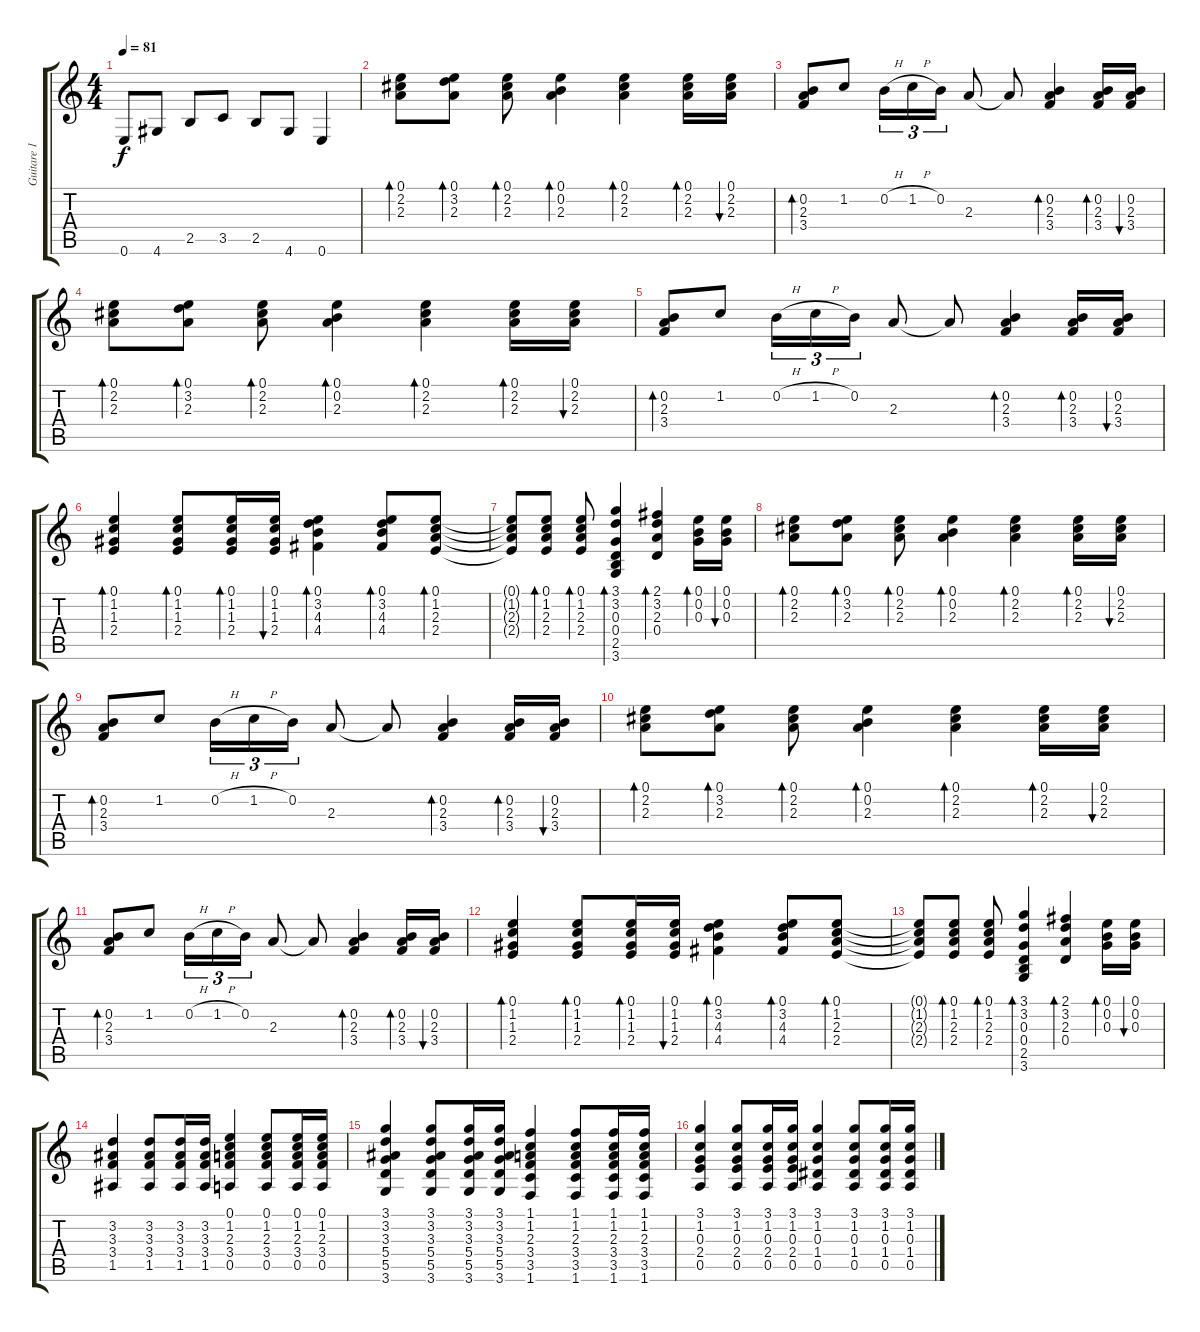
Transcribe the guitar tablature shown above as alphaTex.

\track ("Guitare 1" "Guitare 1") {instrument acousticguitarnylon}
\staff {score tabs}
\tuning (E4 B3 G3 D3 A2 E2) {hide}
\ts (4 4)
\tempo 81
\clef g2
\ks c
0.6{t}.8{dy f} 4.6.8 2.5.8 3.5.8 2.5.8 4.6.8 0.6.4 |
(0.1 2.2 2.3).8{bd 30} (0.1 3.2 2.3).8{bd 30} (0.1 2.2 2.3).8{bd 30} (0.1 0.2 2.3).4{bd 30} (0.1 2.2 2.3).4{bd 30} (0.1 2.2 2.3).16{bd 30} (0.1 2.2 2.3).16{bu 30} |
(0.2 2.3 3.4).8{bd 30} 1.2.8 0.2{h}.16{tu (3 2)} 1.2{h}.16{tu (3 2)} 0.2.16{tu (3 2)} 2.3.8 2.3{t}.8 (0.2 2.3 3.4).4{bd 30} (0.2 2.3 3.4).16{bd 30} (0.2 2.3 3.4).16{bu 30} |
(0.1 2.2 2.3).8{bd 30} (0.1 3.2 2.3).8{bd 30} (0.1 2.2 2.3).8{bd 30} (0.1 0.2 2.3).4{bd 30} (0.1 2.2 2.3).4{bd 30} (0.1 2.2 2.3).16{bd 30} (0.1 2.2 2.3).16{bu 30} |
(0.2 2.3 3.4).8{bd 30} 1.2.8 0.2{h}.16{tu (3 2)} 1.2{h}.16{tu (3 2)} 0.2.16{tu (3 2)} 2.3.8 2.3{t}.8 (0.2 2.3 3.4).4{bd 30} (0.2 2.3 3.4).16{bd 30} (0.2 2.3 3.4).16{bu 30} |
(0.1 1.2 1.3 2.4).4{bd 30} (0.1 1.2 1.3 2.4).8{bd 30} (0.1 1.2 1.3 2.4).16{bd 30} (0.1 1.2 1.3 2.4).16{bu 30} (0.1 3.2 4.3 4.4).4{bd 30} (0.1 3.2 4.3 4.4).8{bd 30} (0.1 1.2 2.3 2.4).8{bd 30} |
(0.1{t} 1.2{t} 2.3{t} 2.4{t}).8 (0.1 1.2 2.3 2.4).8{bd 30} (0.1 1.2 2.3 2.4).8{bd 30} (3.1 3.2 0.3 0.4 2.5 3.6).4{bd 30} (2.1 3.2 2.3 0.4).4{bd 30} (0.1 0.2 0.3).16{bd 30} (0.1 0.2 0.3).16{bu 30} |
(0.1 2.2 2.3).8{bd 30} (0.1 3.2 2.3).8{bd 30} (0.1 2.2 2.3).8{bd 30} (0.1 0.2 2.3).4{bd 30} (0.1 2.2 2.3).4{bd 30} (0.1 2.2 2.3).16{bd 30} (0.1 2.2 2.3).16{bu 30} |
(0.2 2.3 3.4).8{bd 30} 1.2.8 0.2{h}.16{tu (3 2)} 1.2{h}.16{tu (3 2)} 0.2.16{tu (3 2)} 2.3.8 2.3{t}.8 (0.2 2.3 3.4).4{bd 30} (0.2 2.3 3.4).16{bd 30} (0.2 2.3 3.4).16{bu 30} |
(0.1 2.2 2.3).8{bd 30} (0.1 3.2 2.3).8{bd 30} (0.1 2.2 2.3).8{bd 30} (0.1 0.2 2.3).4{bd 30} (0.1 2.2 2.3).4{bd 30} (0.1 2.2 2.3).16{bd 30} (0.1 2.2 2.3).16{bu 30} |
(0.2 2.3 3.4).8{bd 30} 1.2.8 0.2{h}.16{tu (3 2)} 1.2{h}.16{tu (3 2)} 0.2.16{tu (3 2)} 2.3.8 2.3{t}.8 (0.2 2.3 3.4).4{bd 30} (0.2 2.3 3.4).16{bd 30} (0.2 2.3 3.4).16{bu 30} |
(0.1 1.2 1.3 2.4).4{bd 30} (0.1 1.2 1.3 2.4).8{bd 30} (0.1 1.2 1.3 2.4).16{bd 30} (0.1 1.2 1.3 2.4).16{bu 30} (0.1 3.2 4.3 4.4).4{bd 30} (0.1 3.2 4.3 4.4).8{bd 30} (0.1 1.2 2.3 2.4).8{bd 30} |
(0.1{t} 1.2{t} 2.3{t} 2.4{t}).8 (0.1 1.2 2.3 2.4).8{bd 30} (0.1 1.2 2.3 2.4).8{bd 30} (3.1 3.2 0.3 0.4 2.5 3.6).4{bd 30} (2.1 3.2 2.3 0.4).4{bd 30} (0.1 0.2 0.3).16{bd 30} (0.1 0.2 0.3).16{bu 30} |
(3.2 3.3 3.4 1.5).4 (3.2 3.3 3.4 1.5).8 (3.2 3.3 3.4 1.5).16 (3.2 3.3 3.4 1.5).16 (0.1 1.2 2.3 3.4 0.5).4 (0.1 1.2 2.3 3.4 0.5).8 (0.1 1.2 2.3 3.4 0.5).16 (0.1 1.2 2.3 3.4 0.5).16 |
(3.1 3.2 3.3 5.4 5.5 3.6).4 (3.1 3.2 3.3 5.4 5.5 3.6).8 (3.1 3.2 3.3 5.4 5.5 3.6).16 (3.1 3.2 3.3 5.4 5.5 3.6).16 (1.1 1.2 2.3 3.4 3.5 1.6).4 (1.1 1.2 2.3 3.4 3.5 1.6).8 (1.1 1.2 2.3 3.4 3.5 1.6).16 (1.1 1.2 2.3 3.4 3.5 1.6).16 |
(3.1 1.2 0.3 2.4 0.5).4 (3.1 1.2 0.3 2.4 0.5).8 (3.1 1.2 0.3 2.4 0.5).16 (3.1 1.2 0.3 2.4 0.5).16 (3.1 1.2 0.3 1.4 0.5).4 (3.1 1.2 0.3 1.4 0.5).8 (3.1 1.2 0.3 1.4 0.5).16 (3.1 1.2 0.3 1.4 0.5).16
